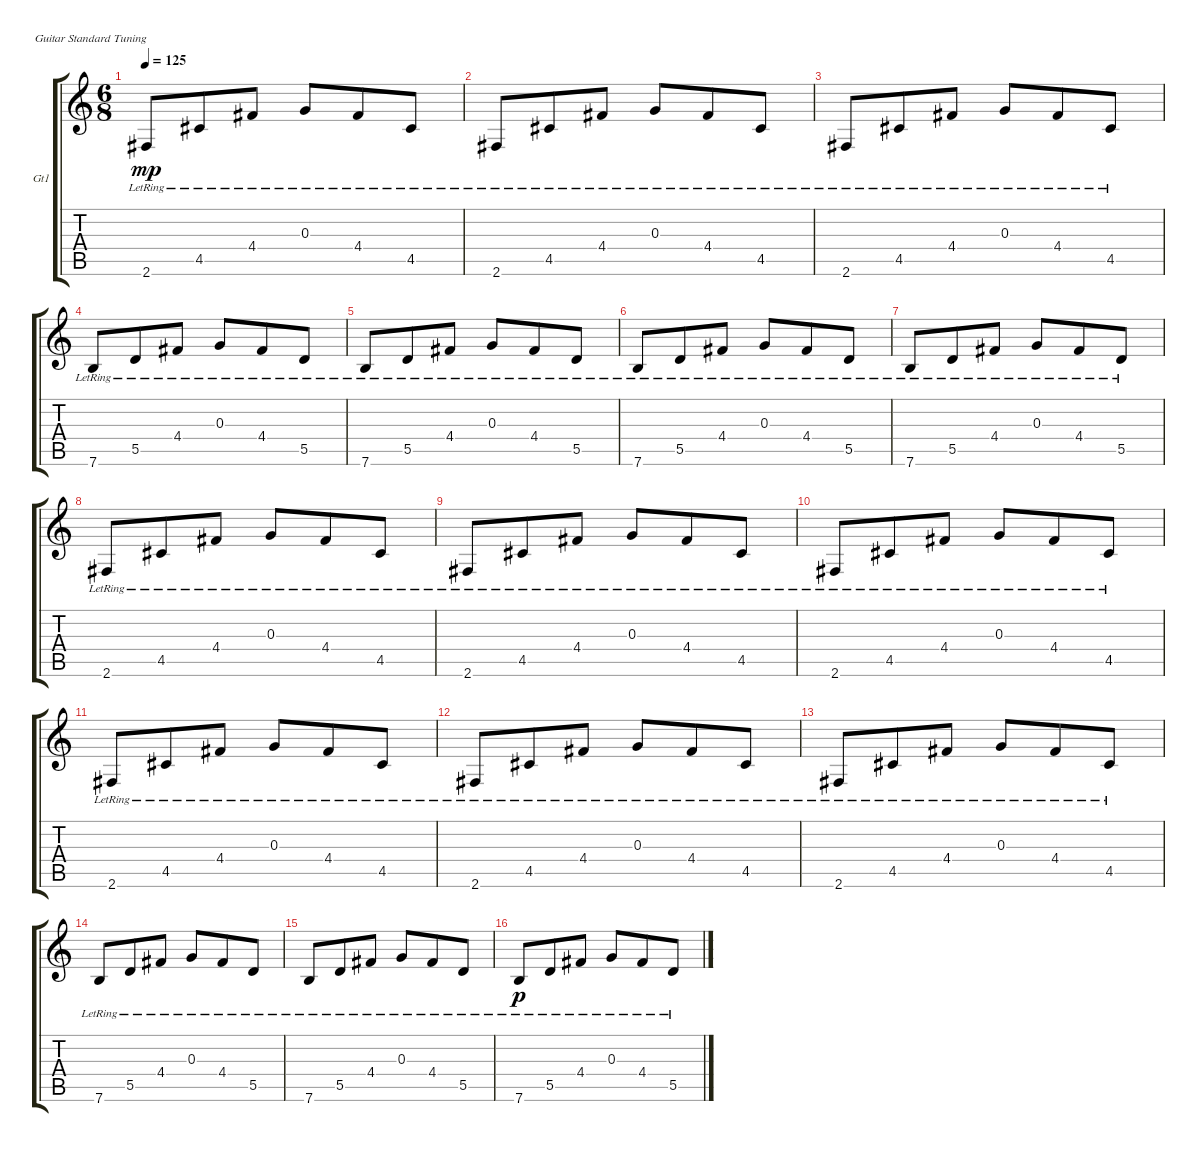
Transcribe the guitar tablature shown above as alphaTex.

\defaultSystemsLayout 4
\bracketExtendMode groupsimilarinstruments
\firstSystemTrackNameOrientation horizontal
\otherSystemsTrackNameOrientation horizontal
\track ("Begleitung" "Gt1") {instrument acousticguitarnylon}
\staff {score tabs}
\tuning (E4 B3 G3 D3 A2 E2)
\ts (6 8)
\tempo 125
\clef g2
\ks c
2.6{lr}.8{dy mp} 4.5{lr}.8 4.4{lr}.8 0.3{lr}.8 4.4{lr}.8 4.5{lr}.8 |
2.6{lr}.8 4.5{lr}.8 4.4{lr}.8 0.3{lr}.8 4.4{lr}.8 4.5{lr}.8 |
2.6{lr}.8 4.5{lr}.8 4.4{lr}.8 0.3{lr}.8 4.4{lr}.8 4.5{lr}.8 |
7.6{lr}.8 5.5{lr}.8 4.4{lr}.8 0.3{lr}.8 4.4{lr}.8 5.5{lr}.8 |
7.6{lr}.8 5.5{lr}.8 4.4{lr}.8 0.3{lr}.8 4.4{lr}.8 5.5{lr}.8 |
7.6{lr}.8 5.5{lr}.8 4.4{lr}.8 0.3{lr}.8 4.4{lr}.8 5.5{lr}.8 |
7.6{lr}.8 5.5{lr}.8 4.4{lr}.8 0.3{lr}.8 4.4{lr}.8 5.5{lr}.8 |
2.6{lr}.8 4.5{lr}.8 4.4{lr}.8 0.3{lr}.8 4.4{lr}.8 4.5{lr}.8 |
2.6{lr}.8 4.5{lr}.8 4.4{lr}.8 0.3{lr}.8 4.4{lr}.8 4.5{lr}.8 |
2.6{lr}.8 4.5{lr}.8 4.4{lr}.8 0.3{lr}.8 4.4{lr}.8 4.5{lr}.8 |
2.6{lr}.8 4.5{lr}.8 4.4{lr}.8 0.3{lr}.8 4.4{lr}.8 4.5{lr}.8 |
2.6{lr}.8 4.5{lr}.8 4.4{lr}.8 0.3{lr}.8 4.4{lr}.8 4.5{lr}.8 |
2.6{lr}.8 4.5{lr}.8 4.4{lr}.8 0.3{lr}.8 4.4{lr}.8 4.5{lr}.8 |
7.6{lr}.8 5.5{lr}.8 4.4{lr}.8 0.3{lr}.8 4.4{lr}.8 5.5{lr}.8 |
7.6{lr}.8 5.5{lr}.8 4.4{lr}.8 0.3{lr}.8 4.4{lr}.8 5.5{lr}.8 |
7.6{lr}.8{dy p} 5.5{lr}.8 4.4{lr}.8 0.3{lr}.8 4.4{lr}.8 5.5{lr}.8
